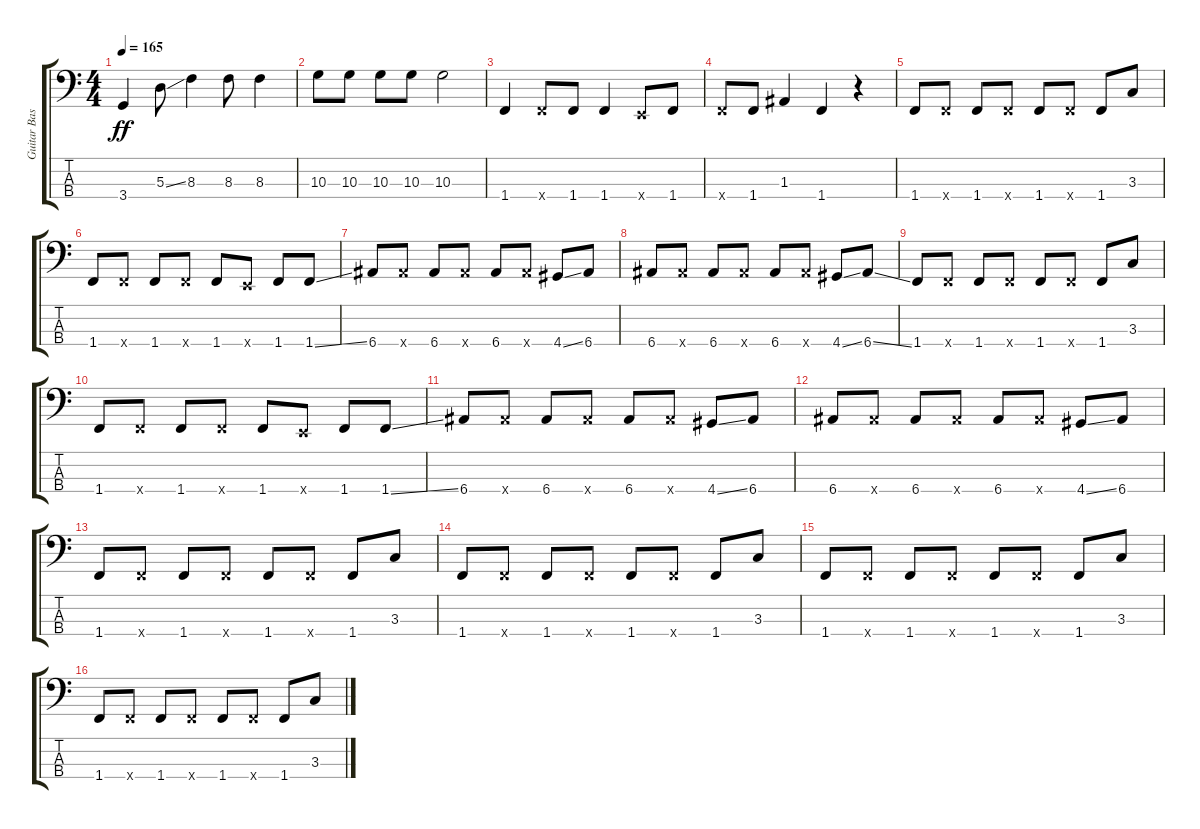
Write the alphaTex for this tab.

\track ("Guitar Bass : Akiyama Mio - Tan" "Guitar Bas") {instrument electricbasspick}
\staff {score tabs}
\tuning (G2 D2 A1 E1) {hide}
\ts (4 4)
\tempo 165
\clef f4
\ks c
3.4.4{dy ff} 5.3{ss}.8 8.3.4 8.3.8 8.3.4 |
10.3.8 10.3.8 10.3.8 10.3.8 10.3.2 |
1.4.4 1.4{x}.8 1.4.8 1.4.4 0.4{x}.8 1.4.8 |
1.4{x}.8 1.4.8 1.3.4 1.4.4 r.4 |
1.4.8 1.4{x}.8 1.4.8 1.4{x}.8 1.4.8 1.4{x}.8 1.4.8 3.3.8 |
1.4.8 1.4{x}.8 1.4.8 1.4{x}.8 1.4.8 0.4{x}.8 1.4.8 1.4{ss}.8 |
6.4.8 6.4{x}.8 6.4.8 6.4{x}.8 6.4.8 6.4{x}.8 4.4{ss}.8 6.4.8 |
6.4.8 6.4{x}.8 6.4.8 6.4{x}.8 6.4.8 6.4{x}.8 4.4{ss}.8 6.4{ss}.8 |
1.4.8 1.4{x}.8 1.4.8 1.4{x}.8 1.4.8 1.4{x}.8 1.4.8 3.3.8 |
1.4.8 1.4{x}.8 1.4.8 1.4{x}.8 1.4.8 0.4{x}.8 1.4.8 1.4{ss}.8 |
6.4.8 6.4{x}.8 6.4.8 6.4{x}.8 6.4.8 6.4{x}.8 4.4{ss}.8 6.4.8 |
6.4.8 6.4{x}.8 6.4.8 6.4{x}.8 6.4.8 6.4{x}.8 4.4{ss}.8 6.4.8 |
1.4.8 1.4{x}.8 1.4.8 1.4{x}.8 1.4.8 1.4{x}.8 1.4.8 3.3.8 |
1.4.8 1.4{x}.8 1.4.8 1.4{x}.8 1.4.8 1.4{x}.8 1.4.8 3.3.8 |
1.4.8 1.4{x}.8 1.4.8 1.4{x}.8 1.4.8 1.4{x}.8 1.4.8 3.3.8 |
1.4.8 1.4{x}.8 1.4.8 1.4{x}.8 1.4.8 1.4{x}.8 1.4.8 3.3.8
